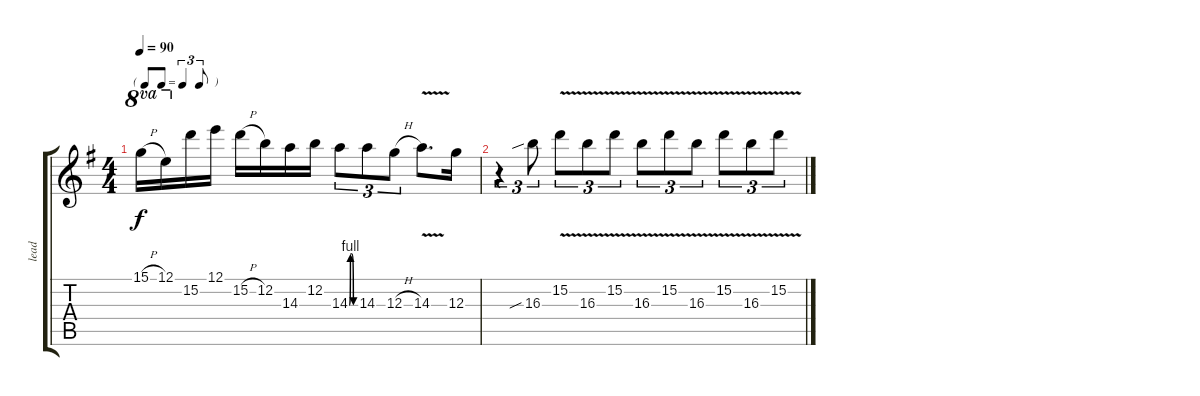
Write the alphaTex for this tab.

\track ("lead" "lead") {instrument electricguitarjazz}
\staff {score tabs}
\tuning (E4 B3 G3 D3 A2 E2) {hide}
\ts (4 4)
\tf triplet8th
\tempo 90
\clef g2
\ks g
15.1{h}.16{ot 8va dy f} 12.1.16{ot 8va} 15.2.16 12.1.16 15.2{h}.16 12.2.16 14.3.16 12.2.16 14.3{be (custom 0 0 10 4 25 4 40 0 60 0)}.8{tu (3 2)} 14.3.8{tu (3 2)} 12.3{h}.8{tu (3 2)} 14.3{v}.8{d} 12.3.16 |
r.4{tu (3 2)} 16.3{sib}.8{tu (3 2)} 15.2{v}.8{tu (3 2)} 16.3{v}.8{tu (3 2)} 15.2{v}.8{tu (3 2)} 16.3{v}.8{tu (3 2)} 15.2{v}.8{tu (3 2)} 16.3{v}.8{tu (3 2)} 15.2{v}.8{tu (3 2)} 16.3{v}.8{tu (3 2)} 15.2{v}.8{tu (3 2)}
